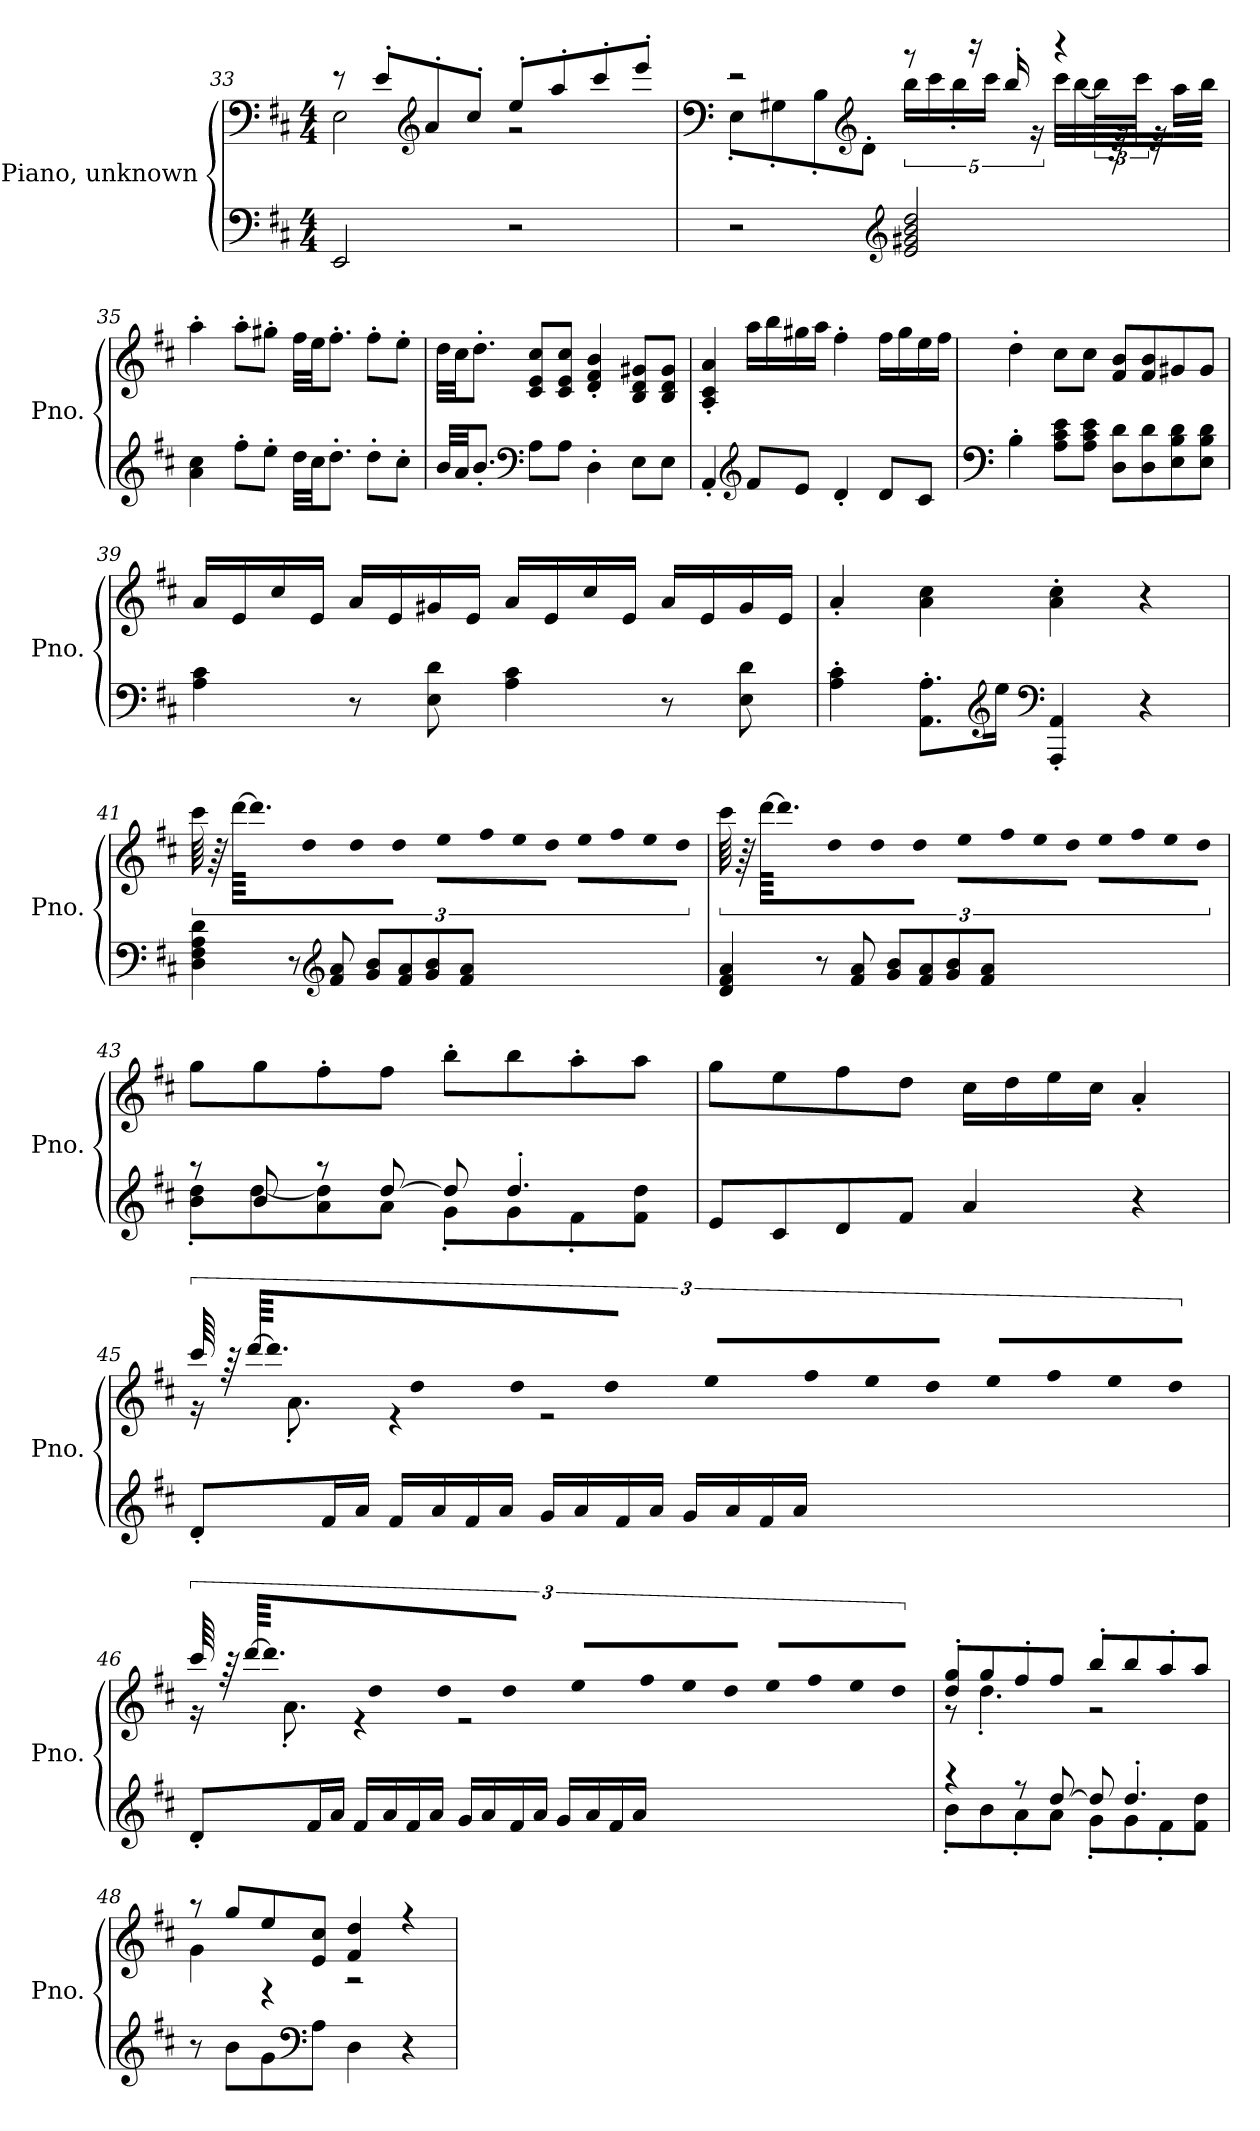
**kern	**kern
*part1	*part1
*staff2	*staff1
*I"Piano, unknown	*
*I'Pno.	*
!!LO:LB:g=z
*clefF4	*clefF4
*k[f#c#]	*k[f#c#]
*M4/4	*M4/4
=33	=33
*	*^
2EE/	8r	2E\
.	8e'/L	.
*	*clefG2	*
.	8a'/	.
.	8cc#'/J	.
2r	8ee'/L	2r
.	8aa'/	.
.	8ccc#'/	.
.	8eee'/J	.
=34	=34	=34
*	*clefF4	*
2r	2r	8E'\L
.	.	8G#X'\
.	.	8B'\
*	*clefG2	*
.	.	8d'\J
*clefG2	*	*
2e/ 2g#X/ 2b/ 2dd/	8r	20bb\LL
.	.	20ccc#\
.	.	20bb'\
.	16r	.
.	.	20ccc#\JJ
.	16bb'/	.
.	.	20r
.	4r	32ccc#\LLL
.	.	[32bb\
.	.	96bb\JJJk]
.	.	96r
.	.	96ccc#\
.	.	32r
.	.	16aa\LL
.	.	16bb\JJ
*	*v	*v
!!LO:LB:g=z
=35	=35
4a\ 4cc#\	4aa'\
8ff#'\L	8aa'\L
8ee'\J	8gg#X'\J
32dd\LLL	32ff#\LLL
32cc#\JJ	32ee\JJ
8.dd'\J	8.ff#'\J
8dd'\L	8ff#'\L
8cc#'\J	8ee'\J
=36	=36
32b/LLL	32dd\LLL
32a/JJ	32cc#\JJ
8.b'/J	8.dd'\J
*clefF4	*
8A\L	8c#/ 8e/ 8cc#/L
8A\J	8c#/ 8e/ 8cc#/J
4D'\	4d/' 4f#/' 4b/'
8E\L	8B/ 8d/ 8g#X/L
8E\J	8B/ 8d/ 8g#/J
=37	=37
4AA'/	4A/' 4c#/' 4a/'
*clefG2	*
8f#/L	16aa\LL
.	16bb\
8e/J	16gg#X\
.	16aa\JJ
4d'/	4ff#'\
8d/L	16ff#\LL
.	16gg#\
8c#/J	16ee\
.	16ff#\JJ
!!LO:LB:g=z
=38	=38
*clefF4	*
4B'\	4dd'\
8A\ 8c#\ 8e\L	8cc#\L
8A\ 8c#\ 8e\J	8cc#\J
8D\ 8d\L	8f#/ 8b/L
8D\ 8d\	8f#/ 8b/
8E\ 8B\ 8d\	8g#X/
8E\ 8B\ 8d\J	8g#/J
=39	=39
4A\ 4c#\	16a/LL
.	16e/
.	16cc#/
.	16e/JJ
8r	16a/LL
.	16e/
8E\ 8d\	16g#X/
.	16e/JJ
4A\ 4c#\	16a/LL
.	16e/
.	16cc#/
.	16e/JJ
8r	16a/LL
.	16e/
8E\ 8d\	16g#/
.	16e/JJ
=40	=40
4A\' 4c#\'	4a'/
8.AA\' 8.A\'L	4a\ 4cc#\
*clefG2	*
16ee\Jk	.
*clefF4	*
4AAA/' 4AA/'	4a\' 4cc#\'
4r	4r
!!LO:PB:g=z
=41	=41
4D\ 4F#\ 4A\ 4d\	96ccc#\
.	96r
.	[96ddd\KKLL
.	16.ddd\J]
.	8dd\
8r	8dd\
*clefG2	*
8f#/ 8a/	8dd\J
8g/ 8b/L	32ee\LLL
.	32ff#\J
.	16ee\J
8f#/ 8a/	8dd\J
8g/ 8b/	32ee\LLL
.	32ff#\J
.	16ee\J
8f#/ 8a/J	8dd\J
=42	=42
4d/ 4f#/ 4a/	96ccc#\
.	96r
.	[96ddd\KKLL
.	16.ddd\J]
.	8dd\
8r	8dd\
8f#/ 8a/	8dd\J
8g/ 8b/L	32ee\LLL
.	32ff#\J
.	16ee\J
8f#/ 8a/	8dd\J
8g/ 8b/	32ee\LLL
.	32ff#\J
.	16ee\J
8f#/ 8a/J	8dd\J
!!LO:LB:g=z
=43	=43
*^	*
8r	8b\' 8dd\'L	8gg\L
8b/	[8dd\	8gg\
8r	8a\ 8dd\]	8ff#'\
[8dd/	8a\J	8ff#\J
8dd/]	8g'\L	8bb'\L
4.dd'/	8g\	8bb\
.	8f#'\	8aa'\
.	8f#\ 8dd\J	8aa\J
*v	*v	*
=44	=44
8e/L	8gg\L
8c#/	8ee\
8d/	8ff#\
8f#/J	8dd\J
4a/	16cc#\LL
.	16dd\
.	16ee\
.	16cc#\JJ
4r	4a'/
=45	=45
*	*^
8d'/L	96ccc#/	16r
.	96r	.
.	[96ddd/KKLL	.
.	16.ddd/J]	.
.	.	8.a'\
16f#/L	8dd/	.
16a/JJ	.	.
16f#/LL	8dd/	4r
16a/	.	.
16f#/	8dd/J	.
16a/JJ	.	.
16g/LL	32ee/LLL	2r
.	32ff#/J	.
16a/	16ee/J	.
16f#/	8dd/J	.
16a/JJ	.	.
16g/LL	32ee/LLL	.
.	32ff#/J	.
16a/	16ee/J	.
16f#/	8dd/J	.
16a/JJ	.	.
!!LO:LB:g=z	!!
=46	=46	=46
8d'/L	96ccc#/	16r
.	96r	.
.	[96ddd/KKLL	.
.	16.ddd/J]	.
.	.	8.a'\
16f#/L	8dd/	.
16a/JJ	.	.
16f#/LL	8dd/	4r
16a/	.	.
16f#/	8dd/J	.
16a/JJ	.	.
16g/LL	32ee/LLL	2r
.	32ff#/J	.
16a/	16ee/J	.
16f#/	8dd/J	.
16a/JJ	.	.
16g/LL	32ee/LLL	.
.	32ff#/J	.
16a/	16ee/J	.
16f#/	8dd/J	.
16a/JJ	.	.
=47	=47	=47
*^	*	*
4r	8b'\L	8dd/' 8gg/'L	8r
.	8b\	8gg/	4.dd'\
8r	8a'\	8ff#'/	.
[8dd/	8a\J	8ff#/J	.
8dd/]	8g'\L	8bb'/L	2r
4.dd'/	8g\	8bb/	.
.	8f#'\	8aa'/	.
.	8f#\ 8dd\J	8aa/J	.
*v	*v	*	*
=48	=48	=48
8r	8r	4g\
8b\L	8gg/L	.
8g\	8ee/	4r
*clefF4	*	*
8A\J	8e/ 8cc#/J	.
4D\	4f#/ 4dd/	2r
4r	4r	.
*	*v	*v
=	=
*-	*-
